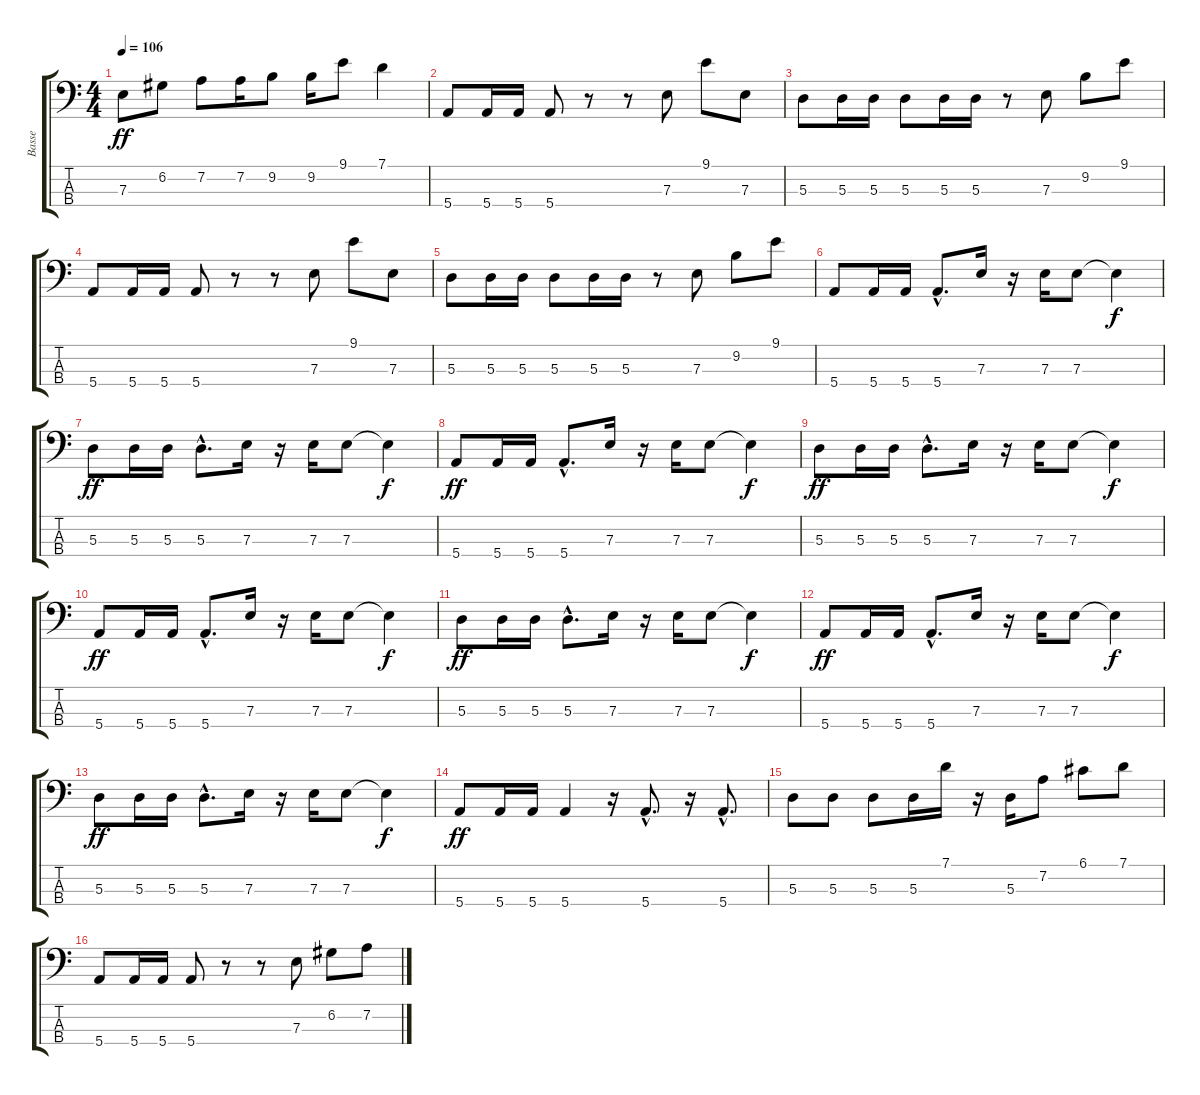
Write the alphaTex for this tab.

\track ("Basse" "Basse") {instrument electricbassfinger}
\staff {score tabs}
\tuning (G2 D2 A1 E1) {hide}
\ts (4 4)
\tempo 106
\clef f4
\ks c
7.3.8{dy ff} 6.2.8 7.2.8 7.2.16 9.2.8 9.2.16 9.1.8 7.1.4 |
5.4.8 5.4.16 5.4.16 5.4.8 r.8 r.8 7.3.8 9.1.8 7.3.8 |
5.3.8 5.3.16 5.3.16 5.3.8 5.3.16 5.3.16 r.8 7.3.8 9.2.8 9.1.8 |
5.4.8 5.4.16 5.4.16 5.4.8 r.8 r.8 7.3.8 9.1.8 7.3.8 |
5.3.8 5.3.16 5.3.16 5.3.8 5.3.16 5.3.16 r.8 7.3.8 9.2.8 9.1.8 |
5.4.8 5.4.16 5.4.16 5.4{hac}.8{d} 7.3.16 r.16 7.3.16 7.3.8 7.3{t}.4{dy f} |
5.3.8{dy ff} 5.3.16 5.3.16 5.3{hac}.8{d} 7.3.16 r.16 7.3.16 7.3.8 7.3{t}.4{dy f} |
5.4.8{dy ff} 5.4.16 5.4.16 5.4{hac}.8{d} 7.3.16 r.16 7.3.16 7.3.8 7.3{t}.4{dy f} |
5.3.8{dy ff} 5.3.16 5.3.16 5.3{hac}.8{d} 7.3.16 r.16 7.3.16 7.3.8 7.3{t}.4{dy f} |
5.4.8{dy ff} 5.4.16 5.4.16 5.4{hac}.8{d} 7.3.16 r.16 7.3.16 7.3.8 7.3{t}.4{dy f} |
5.3.8{dy ff} 5.3.16 5.3.16 5.3{hac}.8{d} 7.3.16 r.16 7.3.16 7.3.8 7.3{t}.4{dy f} |
5.4.8{dy ff} 5.4.16 5.4.16 5.4{hac}.8{d} 7.3.16 r.16 7.3.16 7.3.8 7.3{t}.4{dy f} |
5.3.8{dy ff} 5.3.16 5.3.16 5.3{hac}.8{d} 7.3.16 r.16 7.3.16 7.3.8 7.3{t}.4{dy f} |
5.4.8{dy ff} 5.4.16 5.4.16 5.4.4 r.16 5.4{hac}.8{d} r.16 5.4{hac}.8{d} |
5.3.8 5.3.8 5.3.8 5.3.16 7.1.16 r.16 5.3.16 7.2.8 6.1.8 7.1.8 |
5.4.8 5.4.16 5.4.16 5.4.8 r.8 r.8 7.3.8 6.2.8 7.2.8
